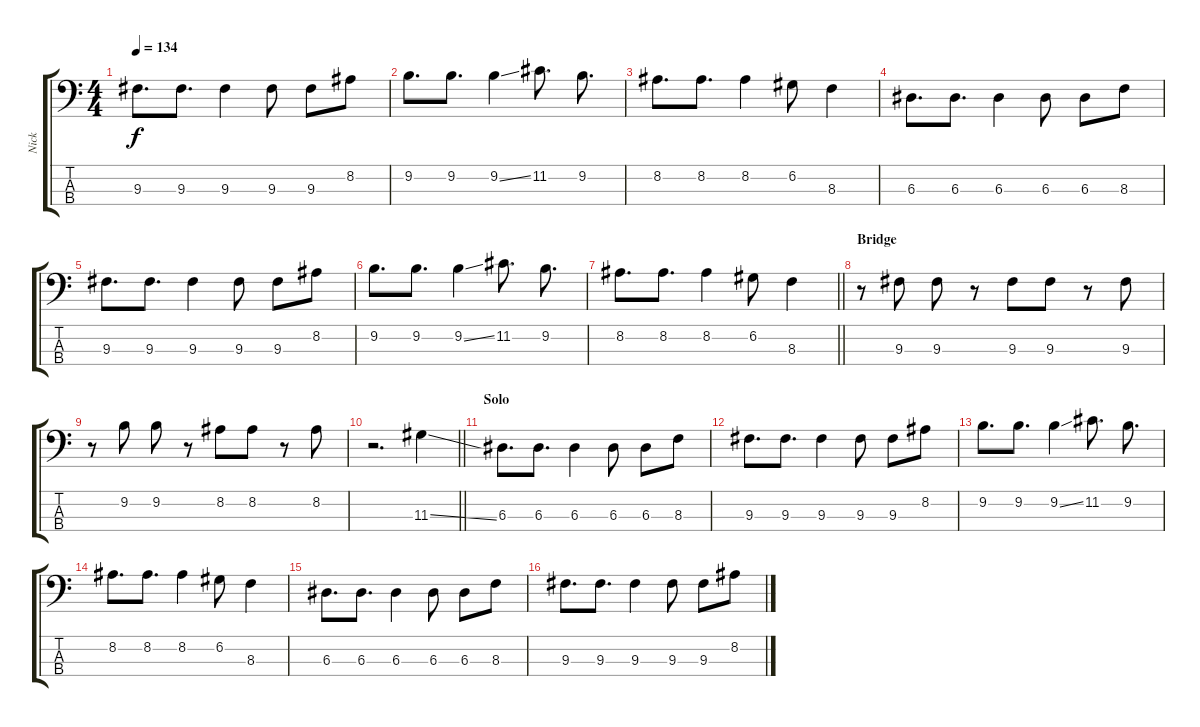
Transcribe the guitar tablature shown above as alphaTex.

\track ("Nick" "Nick") {instrument electricbasspick}
\staff {score tabs}
\tuning (G2 D2 A1 E1) {hide}
\ts (4 4)
\tempo 134
\clef f4
\ks c
9.3.8{d dy f} 9.3.8{d} 9.3.4 9.3.8 9.3.8 8.2.8 |
9.2.8{d} 9.2.8{d} 9.2{ss}.4 11.2.8{d} 9.2.8{d} |
8.2.8{d} 8.2.8{d} 8.2.4 6.2.8 8.3.4 |
6.3.8{d} 6.3.8{d} 6.3.4 6.3.8 6.3.8 8.3.8 |
9.3.8{d} 9.3.8{d} 9.3.4 9.3.8 9.3.8 8.2.8 |
9.2.8{d} 9.2.8{d} 9.2{ss}.4 11.2.8{d} 9.2.8{d} |
\barLineRight lightlight
8.2.8{d} 8.2.8{d} 8.2.4 6.2.8 8.3.4 |
\section ("" "Bridge")
r.8 9.3.8 9.3.8 r.8 9.3.8 9.3.8 r.8 9.3.8 |
r.8 9.2.8 9.2.8 r.8 8.2.8 8.2.8 r.8 8.2.8 |
\barLineRight lightlight
r.2{d} 11.3{ss}.4 |
\section ("" "Solo")
6.3.8{d} 6.3.8{d} 6.3.4 6.3.8 6.3.8 8.3.8 |
9.3.8{d} 9.3.8{d} 9.3.4 9.3.8 9.3.8 8.2.8 |
9.2.8{d} 9.2.8{d} 9.2{ss}.4 11.2.8{d} 9.2.8{d} |
8.2.8{d} 8.2.8{d} 8.2.4 6.2.8 8.3.4 |
6.3.8{d} 6.3.8{d} 6.3.4 6.3.8 6.3.8 8.3.8 |
9.3.8{d} 9.3.8{d} 9.3.4 9.3.8 9.3.8 8.2.8
